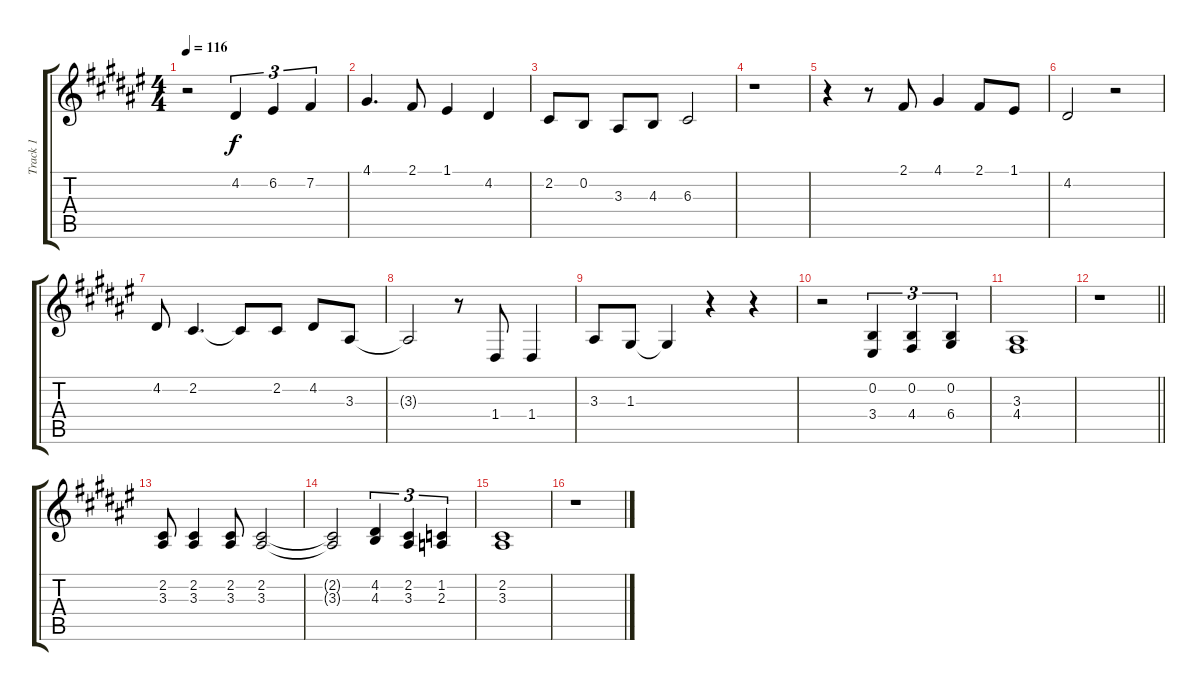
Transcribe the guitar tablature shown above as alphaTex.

\track ("Track 1" "Track 1") {instrument tenorsax}
\staff {score tabs}
\tuning (E4 B3 G3 D3 A2 E2) {hide}
\ts (4 4)
\tempo 116
\clef g2
\ks f#
r.2{dy f} 4.2.4{tu (3 2)} 6.2.4{tu (3 2)} 7.2.4{tu (3 2)} |
4.1.4{d} 2.1.8 1.1.4 4.2.4 |
2.2.8 0.2.8 3.3.8 4.3.8 6.3.2 |
r.1 |
r.4 r.8 2.1.8 4.1.4 2.1.8 1.1.8 |
4.2.2 r.2 |
4.2.8 2.2.4{d} 2.2{t}.8 2.2.8 4.2.8 3.3.8 |
3.3{t}.2 r.8 1.4.8 1.4.4 |
3.3.8 1.3.8 1.3{t}.4 r.4 r.4 |
r.2 (0.2 3.4).4{tu (3 2)} (0.2 4.4).4{tu (3 2)} (0.2 6.4).4{tu (3 2)} |
(3.3 4.4).1 |
\barLineRight lightlight
r.1 |
(2.2 3.3).8 (2.2 3.3).4 (2.2 3.3).8 (2.2 3.3).2 |
(2.2{t} 3.3{t}).2 (4.2 4.3).4{tu (3 2)} (2.2 3.3).4{tu (3 2)} (1.2 2.3).4{tu (3 2)} |
(2.2 3.3).1 |
r.1
